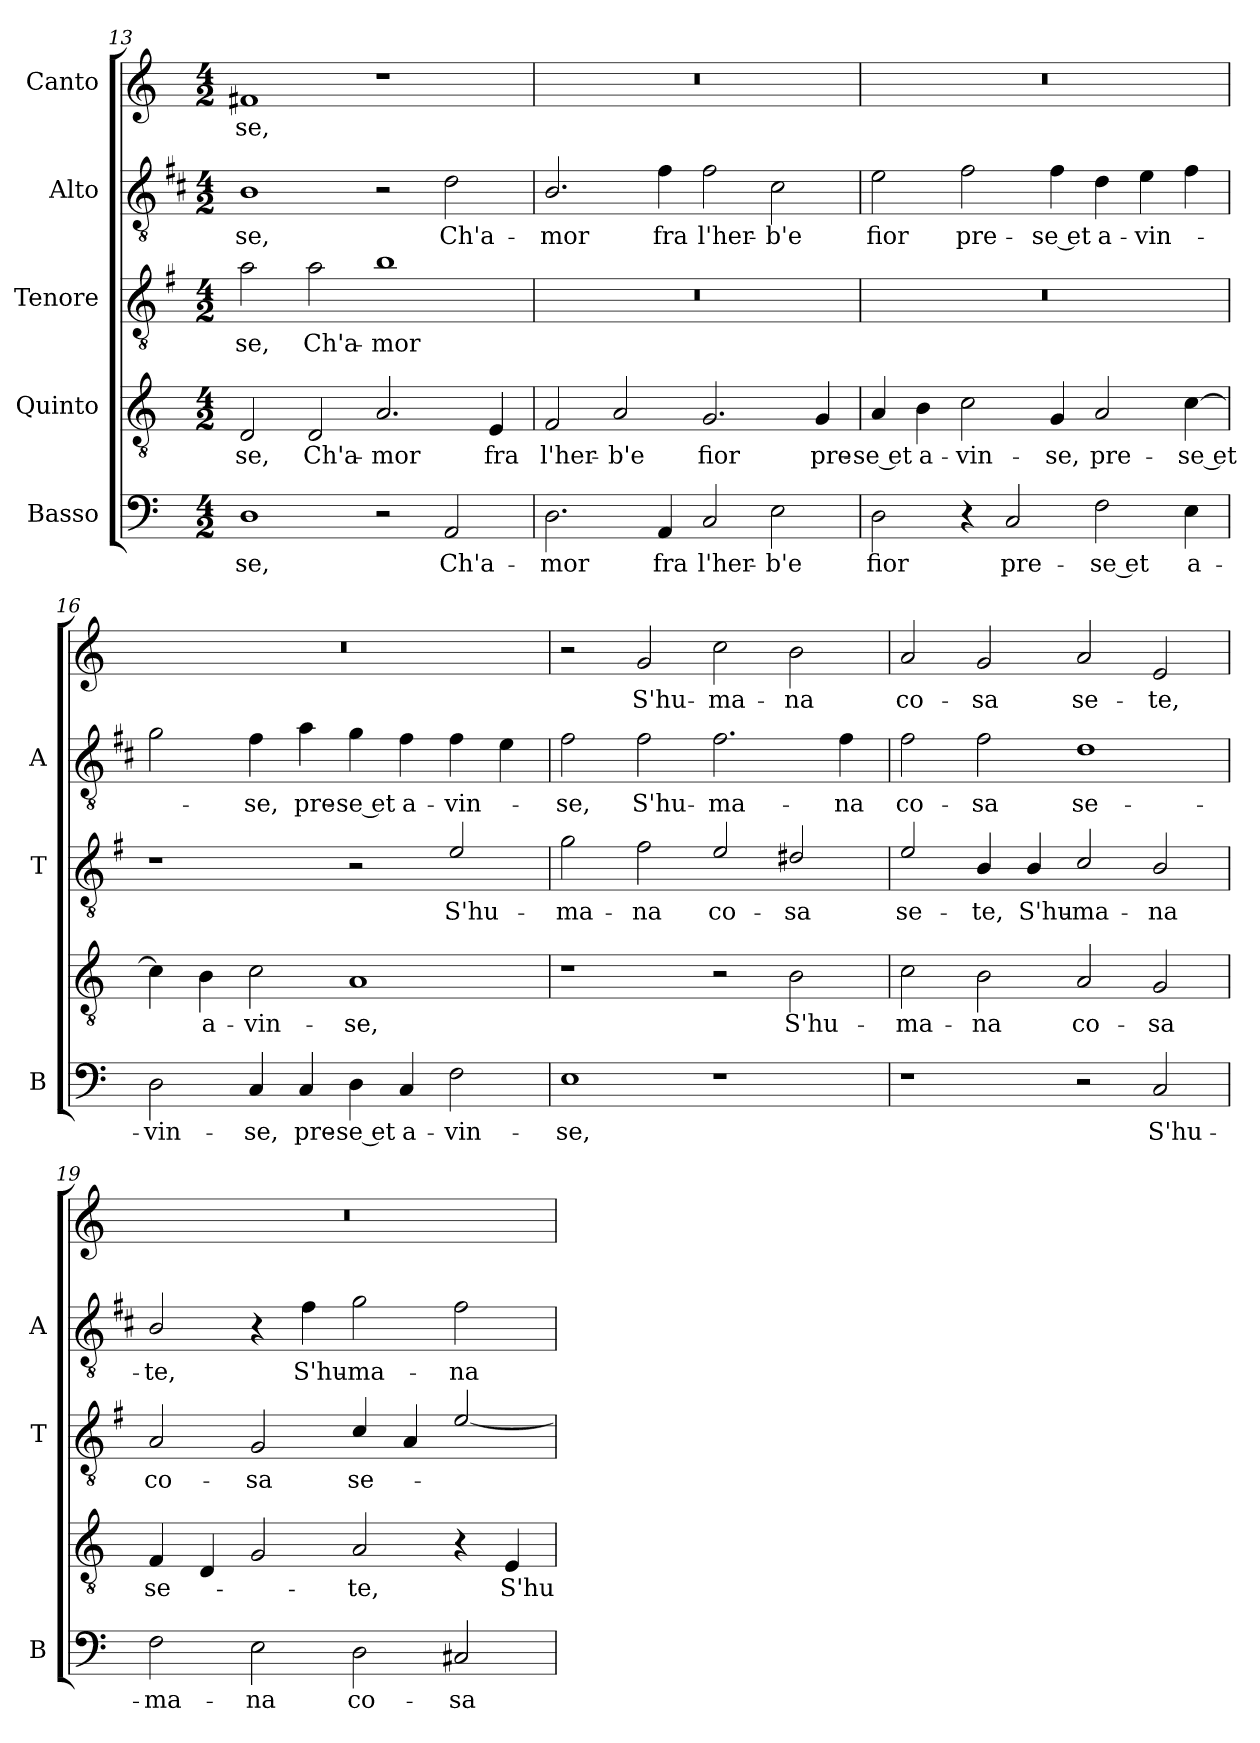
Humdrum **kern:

**kern	**text	**kern	**text	**kern	**text	**kern	**text	**kern	**text
*part5	*part5	*part4	*part4	*part3	*part3	*part2	*part2	*part1	*part1
*staff5	*staff5	*staff4	*staff4	*staff3	*staff3	*staff2	*staff2	*staff1	*staff1
*I"Basso	*	*I"Quinto	*	*I"Tenore	*	*I"Alto	*	*I"Canto	*
*I'B	*	*	*	*I'T	*	*I'A	*	*	*
*clefF4	*	*clefGv2	*	*clefGv2	*	*clefGv2	*	*clefG2	*
*	*	*	*	*ITrd4c7	*	*ITrd1c2	*	*	*
*k[]	*	*k[]	*	*k[]	*	*k[]	*	*k[]	*
*C:	*	*C:	*	*C:	*	*C:	*	*C:	*
*M4/2	*	*M4/2	*	*M4/2	*	*M4/2	*	*M4/2	*
=13	=13	=13	=13	=13	=13	=13	=13	=13	=13
!	!LO:LY:b	!	!LO:LY:b	!	!LO:LY:b	!	!LO:LY:b	!	!LO:LY:b
1D	-se,	2D/	-se,	2d\	-se,	1A	-se,	1f#X	-se,
!	!	!	!LO:LY:b	!	!LO:LY:b	!	!	!	!
.	.	2D/	Ch'a-	2d\	Ch'a-	.	.	.	.
!	!	!	!LO:LY:b	!	!LO:LY:b	!	!	!	!
2r	.	2.A/	-mor	1e	-mor	2r	.	1r	.
!	!LO:LY:b	!	!	!	!	!	!LO:LY:b	!	!
2AA/	Ch'a-	.	.	.	.	2c\	Ch'a-	.	.
!	!	!	!LO:LY:b	!	!	!	!	!	!
.	.	4E/	fra	.	.	.	.	.	.
=14	=14	=14	=14	=14	=14	=14	=14	=14	=14
!	!LO:LY:b	!	!LO:LY:b	!	!	!	!LO:LY:b	!	!
2.D\	-mor	2F/	l'her-	0r	.	2.A/	-mor	0r	.
!	!	!	!LO:LY:b	!	!	!	!	!	!
.	.	2A/	-b'e	.	.	.	.	.	.
!	!LO:LY:b	!	!	!	!	!	!LO:LY:b	!	!
4AA/	fra	.	.	.	.	4e\	fra	.	.
!	!LO:LY:b	!	!LO:LY:b	!	!	!	!LO:LY:b	!	!
2C/	l'her-	2.G/	fior	.	.	2e\	l'her-	.	.
!	!LO:LY:b	!	!	!	!	!	!LO:LY:b	!	!
2E\	-b'e	.	.	.	.	2B\	-b'e	.	.
!	!	!	!LO:LY:b	!	!	!	!	!	!
.	.	4G/	pre-	.	.	.	.	.	.
!!LO:LB:g=z
=15	=15	=15	=15	=15	=15	=15	=15	=15	=15
!	!LO:LY:b	!	!LO:LY:b	!	!	!	!LO:LY:b	!	!
2D\	fior	4A/	-se et	0r	.	2d\	fior	0r	.
!	!	!	!LO:LY:b	!	!	!	!	!	!
.	.	4B\	a-	.	.	.	.	.	.
!	!	!	!LO:LY:b	!	!	!	!LO:LY:b	!	!
4r	.	2c\	-vin-	.	.	2e\	pre-	.	.
!	!LO:LY:b	!	!	!	!	!	!	!	!
2C/	pre-	.	.	.	.	.	.	.	.
!	!	!	!LO:LY:b	!	!	!	!LO:LY:b	!	!
.	.	4G/	-se,	.	.	4e\	-se et	.	.
!	!LO:LY:b	!	!LO:LY:b	!	!	!	!LO:LY:b	!	!
2F\	-se et	2A/	pre-	.	.	4c\	a-	.	.
!	!	!	!	!	!	!	!LO:LY:b	!	!
.	.	.	.	.	.	4d\	-vin-	.	.
!	!LO:LY:b	!	!LO:LY:b	!	!	!	!	!	!
4E\	a-	[4c\	-se et	.	.	4e\	.	.	.
=16	=16	=16	=16	=16	=16	=16	=16	=16	=16
!	!LO:LY:b	!	!	!	!	!	!	!	!
2D\	-vin-	4c\]	.	1r	.	2f\	.	0r	.
!	!	!	!LO:LY:b	!	!	!	!	!	!
.	.	4B\	a-	.	.	.	.	.	.
!	!LO:LY:b	!	!LO:LY:b	!	!	!	!LO:LY:b	!	!
4C/	-se,	2c\	-vin-	.	.	4e\	-se,	.	.
!	!LO:LY:b	!	!	!	!	!	!LO:LY:b	!	!
4C/	pre-	.	.	.	.	4g\	pre-	.	.
!	!LO:LY:b	!	!LO:LY:b	!	!	!	!LO:LY:b	!	!
4D\	-se et	1A	-se,	2r	.	4f\	-se et	.	.
!	!LO:LY:b	!	!	!	!	!	!LO:LY:b	!	!
4C/	a-	.	.	.	.	4e\	a-	.	.
!	!LO:LY:b	!	!	!	!LO:LY:b	!	!LO:LY:b	!	!
2F\	-vin-	.	.	2A/	S'hu-	4e\	-vin-	.	.
.	.	.	.	.	.	4d\	.	.	.
=17	=17	=17	=17	=17	=17	=17	=17	=17	=17
!	!LO:LY:b	!	!	!	!LO:LY:b	!	!LO:LY:b	!	!
1E	-se,	1r	.	2c\	-ma-	2e\	-se,	2r	.
!	!	!	!	!	!LO:LY:b	!	!LO:LY:b	!	!LO:LY:b
.	.	.	.	2B\	-na	2e\	S'hu-	2g/	S'hu-
!	!	!	!	!	!LO:LY:b	!	!LO:LY:b	!	!LO:LY:b
1r	.	2r	.	2A/	co-	2.e\	-ma-	2cc\	-ma-
!	!	!	!LO:LY:b	!	!LO:LY:b	!	!	!	!LO:LY:b
.	.	2B\	S'hu-	2G#X/	-sa	.	.	2b\	-na
!	!	!	!	!	!	!	!LO:LY:b	!	!
.	.	.	.	.	.	4e\	-na	.	.
=18	=18	=18	=18	=18	=18	=18	=18	=18	=18
!	!	!	!LO:LY:b	!	!LO:LY:b	!	!LO:LY:b	!	!LO:LY:b
1r	.	2c\	-ma-	2A/	se-	2e\	co-	2a/	co-
!	!	!	!LO:LY:b	!	!LO:LY:b	!	!LO:LY:b	!	!LO:LY:b
.	.	2B\	-na	4E/	-te,	2e\	-sa	2g/	-sa
!	!	!	!	!	!LO:LY:b	!	!	!	!
.	.	.	.	4E/	S'hu-	.	.	.	.
!	!	!	!LO:LY:b	!	!LO:LY:b	!	!LO:LY:b	!	!LO:LY:b
2r	.	2A/	co-	2F/	-ma-	1c	se-	2a/	se-
!	!LO:LY:b	!	!LO:LY:b	!	!LO:LY:b	!	!	!	!LO:LY:b
2C/	S'hu-	2G/	-sa	2E/	-na	.	.	2e/	-te,
!!LO:LB:g=z
=19	=19	=19	=19	=19	=19	=19	=19	=19	=19
!	!LO:LY:b	!	!LO:LY:b	!	!LO:LY:b	!	!LO:LY:b	!	!
2F\	-ma-	4F/	se-	2D/	co-	2A/	-te,	0r	.
.	.	4D/	.	.	.	.	.	.	.
!	!LO:LY:b	!	!	!	!LO:LY:b	!	!	!	!
2E\	-na	2G/	.	2C/	-sa	4r	.	.	.
!	!	!	!	!	!	!	!LO:LY:b	!	!
.	.	.	.	.	.	4e\	S'hu-	.	.
!	!LO:LY:b	!	!LO:LY:b	!	!LO:LY:b	!	!LO:LY:b	!	!
2D\	co-	2A/	-te,	4F/	se-	2f\	-ma-	.	.
.	.	.	.	4D/	.	.	.	.	.
!	!LO:LY:b	!	!	!	!	!	!LO:LY:b	!	!
2C#X/	-sa	4r	.	[2A/	.	2e\	-na	.	.
!	!	!	!LO:LY:b	!	!	!	!	!	!
.	.	4E/	S'hu-	.	.	.	.	.	.
=	=	=	=	=	=	=	=	=	=
*-	*-	*-	*-	*-	*-	*-	*-	*-	*-
